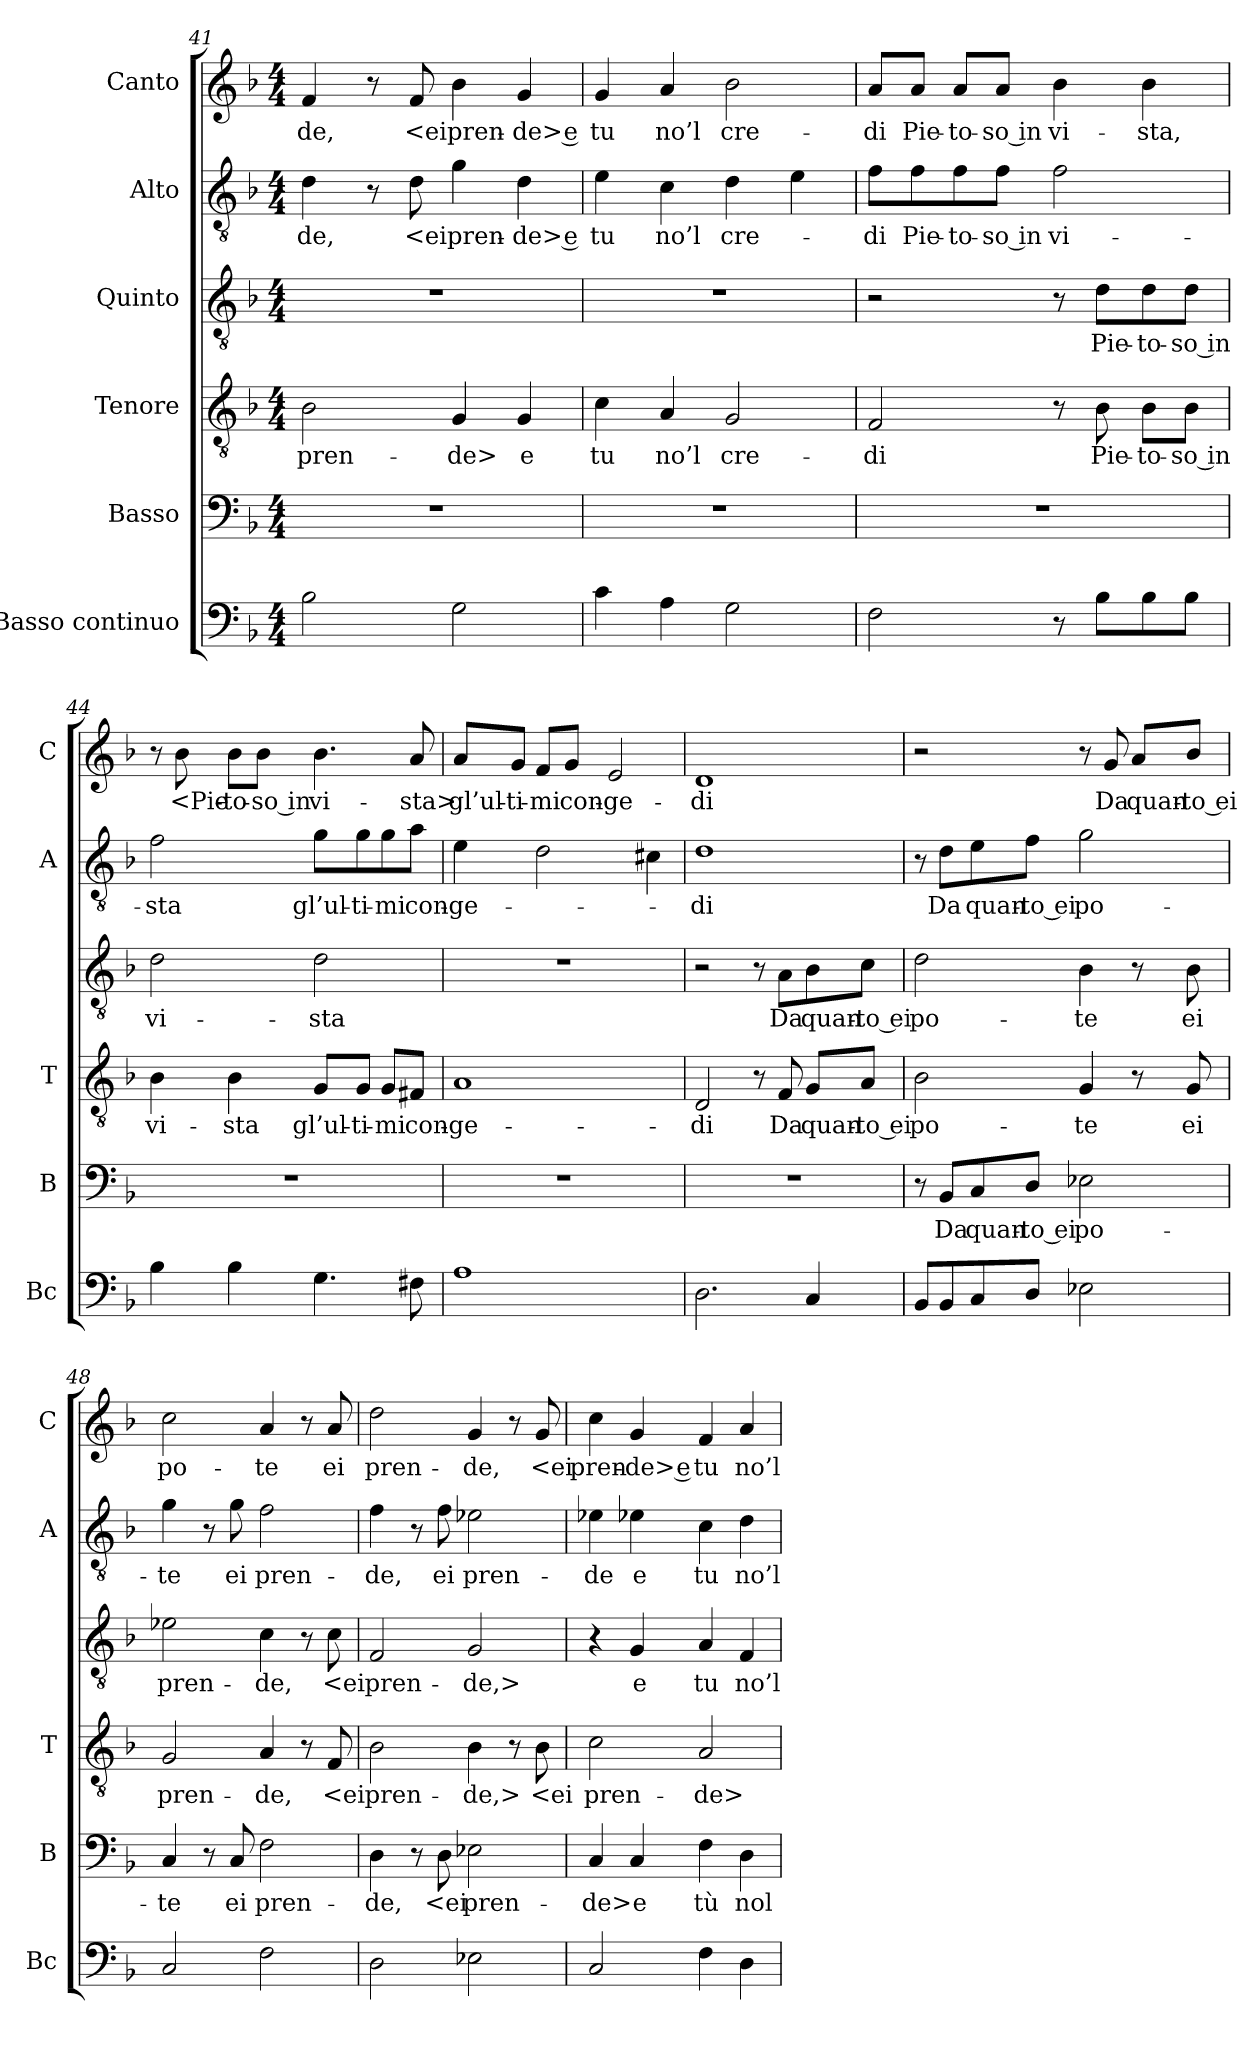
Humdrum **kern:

**kern	**kern	**text	**kern	**text	**kern	**text	**kern	**text	**kern	**text
*part6	*part5	*part5	*part4	*part4	*part3	*part3	*part2	*part2	*part1	*part1
*staff6	*staff5	*staff5	*staff4	*staff4	*staff3	*staff3	*staff2	*staff2	*staff1	*staff1
*I"Basso continuo	*I"Basso	*	*I"Tenore	*	*I"Quinto	*	*I"Alto	*	*I"Canto	*
*I'Bc	*I'B	*	*I'T	*	*	*	*I'A	*	*I'C	*
*clefF4	*clefF4	*	*clefGv2	*	*clefGv2	*	*clefGv2	*	*clefG2	*
*k[b-]	*k[b-]	*	*k[b-]	*	*k[b-]	*	*k[b-]	*	*k[b-]	*
*F:	*F:	*	*F:	*	*F:	*	*F:	*	*F:	*
*M4/4	*M4/4	*	*M4/4	*	*M4/4	*	*M4/4	*	*M4/4	*
=41	=41	=41	=41	=41	=41	=41	=41	=41	=41	=41
2B-	1r	.	2B-	pren-	1r	.	4d	-de,	4f	-de,
.	.	.	.	.	.	.	8r	.	8r	.
.	.	.	.	.	.	.	8d	<ei	8f	<ei
2G	.	.	4G	-de>	.	.	4g	pren-	4b-	pren-
.	.	.	4G	e	.	.	4d	-de> e	4g	-de> e
=42	=42	=42	=42	=42	=42	=42	=42	=42	=42	=42
4c	1r	.	4c	tu	1r	.	4e	tu	4g	tu
4A	.	.	4A	no’l	.	.	4c	no’l	4a	no’l
2G	.	.	2G	cre-	.	.	4d	cre-	2b-	cre-
.	.	.	.	.	.	.	4e	.	.	.
=43	=43	=43	=43	=43	=43	=43	=43	=43	=43	=43
2F	1r	.	2F	-di	2r	.	8fL	-di	8a/L	-di
.	.	.	.	.	.	.	8f	Pie-	8a/J	Pie-
.	.	.	.	.	.	.	8f	-to-	8a/L	-to-
.	.	.	.	.	.	.	8fJ	-so in	8a/J	-so in
8r	.	.	8r	.	8r	.	2f	vi-	4b-	vi-
8B-L	.	.	8B-	Pie-	8dL	Pie-	.	.	.	.
8B-	.	.	8B-\L	-to-	8d	-to-	.	.	4b-	-sta,
8B-J	.	.	8B-\J	-so in	8dJ	-so in	.	.	.	.
=44	=44	=44	=44	=44	=44	=44	=44	=44	=44	=44
4B-	1r	.	4B-	vi-	2d	vi-	2f	-sta	8r	.
.	.	.	.	.	.	.	.	.	8b-	<Pie-
4B-	.	.	4B-	-sta	.	.	.	.	8b-\L	-to-
.	.	.	.	.	.	.	.	.	8b-\J	-so in
4.G	.	.	8G/L	gl’ul-	2d	-sta	8gL	gl’ul-	4.b-	vi-
.	.	.	8G/J	-ti-	.	.	8g	-ti-	.	.
.	.	.	8G/L	-mi	.	.	8g	-mi	.	.
8F#X	.	.	8F#X/J	con-	.	.	8aJ	con-	8a	-sta>
=45	=45	=45	=45	=45	=45	=45	=45	=45	=45	=45
1A	1r	.	1A	-ge-	1r	.	4e	-ge-	8a/L	gl’ul-
.	.	.	.	.	.	.	.	.	8g/J	-ti-
.	.	.	.	.	.	.	2d	.	8f/L	-mi
.	.	.	.	.	.	.	.	.	8g/J	con-
.	.	.	.	.	.	.	.	.	2e	-ge-
.	.	.	.	.	.	.	4c#X	.	.	.
=46	=46	=46	=46	=46	=46	=46	=46	=46	=46	=46
2.D	1r	.	2D	-di	2r	.	1d	-di	1d	-di
.	.	.	8r	.	8r	.	.	.	.	.
.	.	.	8F	Da	8AL	Da	.	.	.	.
4C	.	.	8G/L	quan-	8B-	quan-	.	.	.	.
.	.	.	8A/J	-to ei	8cJ	-to ei	.	.	.	.
=47	=47	=47	=47	=47	=47	=47	=47	=47	=47	=47
8BB-L	8r	.	2B-	po-	2d	po-	8r	.	2r	.
8BB-	8BB-L	Da	.	.	.	.	8dL	Da	.	.
8C	8C	quan-	.	.	.	.	8e	quan-	.	.
8DJ	8DJ	-to ei	.	.	.	.	8fJ	-to ei	.	.
2E-X	2E-X	po-	4G	-te	4B-	-te	2g	po-	8r	.
.	.	.	.	.	.	.	.	.	8g	Da
.	.	.	8r	.	8r	.	.	.	8a/L	quan-
.	.	.	8G	ei	8B-	ei	.	.	8b-/J	-to ei
=48	=48	=48	=48	=48	=48	=48	=48	=48	=48	=48
2C	4C	-te	2G	pren-	2e-X	pren-	4g	-te	2cc	po-
.	8r	.	.	.	.	.	8r	.	.	.
.	8C	ei	.	.	.	.	8g	ei	.	.
2F	2F	pren-	4A	-de,	4c	-de,	2f	pren-	4a	-te
.	.	.	8r	.	8r	.	.	.	8r	.
.	.	.	8F	<ei	8c	<ei	.	.	8a	ei
=49	=49	=49	=49	=49	=49	=49	=49	=49	=49	=49
2D	4D	-de,	2B-	pren-	2F	pren-	4f	-de,	2dd	pren-
.	8r	.	.	.	.	.	8r	.	.	.
.	8D	<ei	.	.	.	.	8f	ei	.	.
2E-X	2E-X	pren-	4B-	-de,>	2G	-de,>	2e-X	pren-	4g	-de,
.	.	.	8r	.	.	.	.	.	8r	.
.	.	.	8B-	<ei	.	.	.	.	8g	<ei
=50	=50	=50	=50	=50	=50	=50	=50	=50	=50	=50
2C	4C	-de>	2c	pren-	4r	.	4e-X	-de	4cc	pren-
.	4C	e	.	.	4G	e	4e-X	e	4g	-de> e
4F	4F	tù	2A	-de>	4A	tu	4c	tu	4f	tu
4D	4D	nol	.	.	4F	no’l	4d	no’l	4a	no’l
=	=	=	=	=	=	=	=	=	=	=
*-	*-	*-	*-	*-	*-	*-	*-	*-	*-	*-
